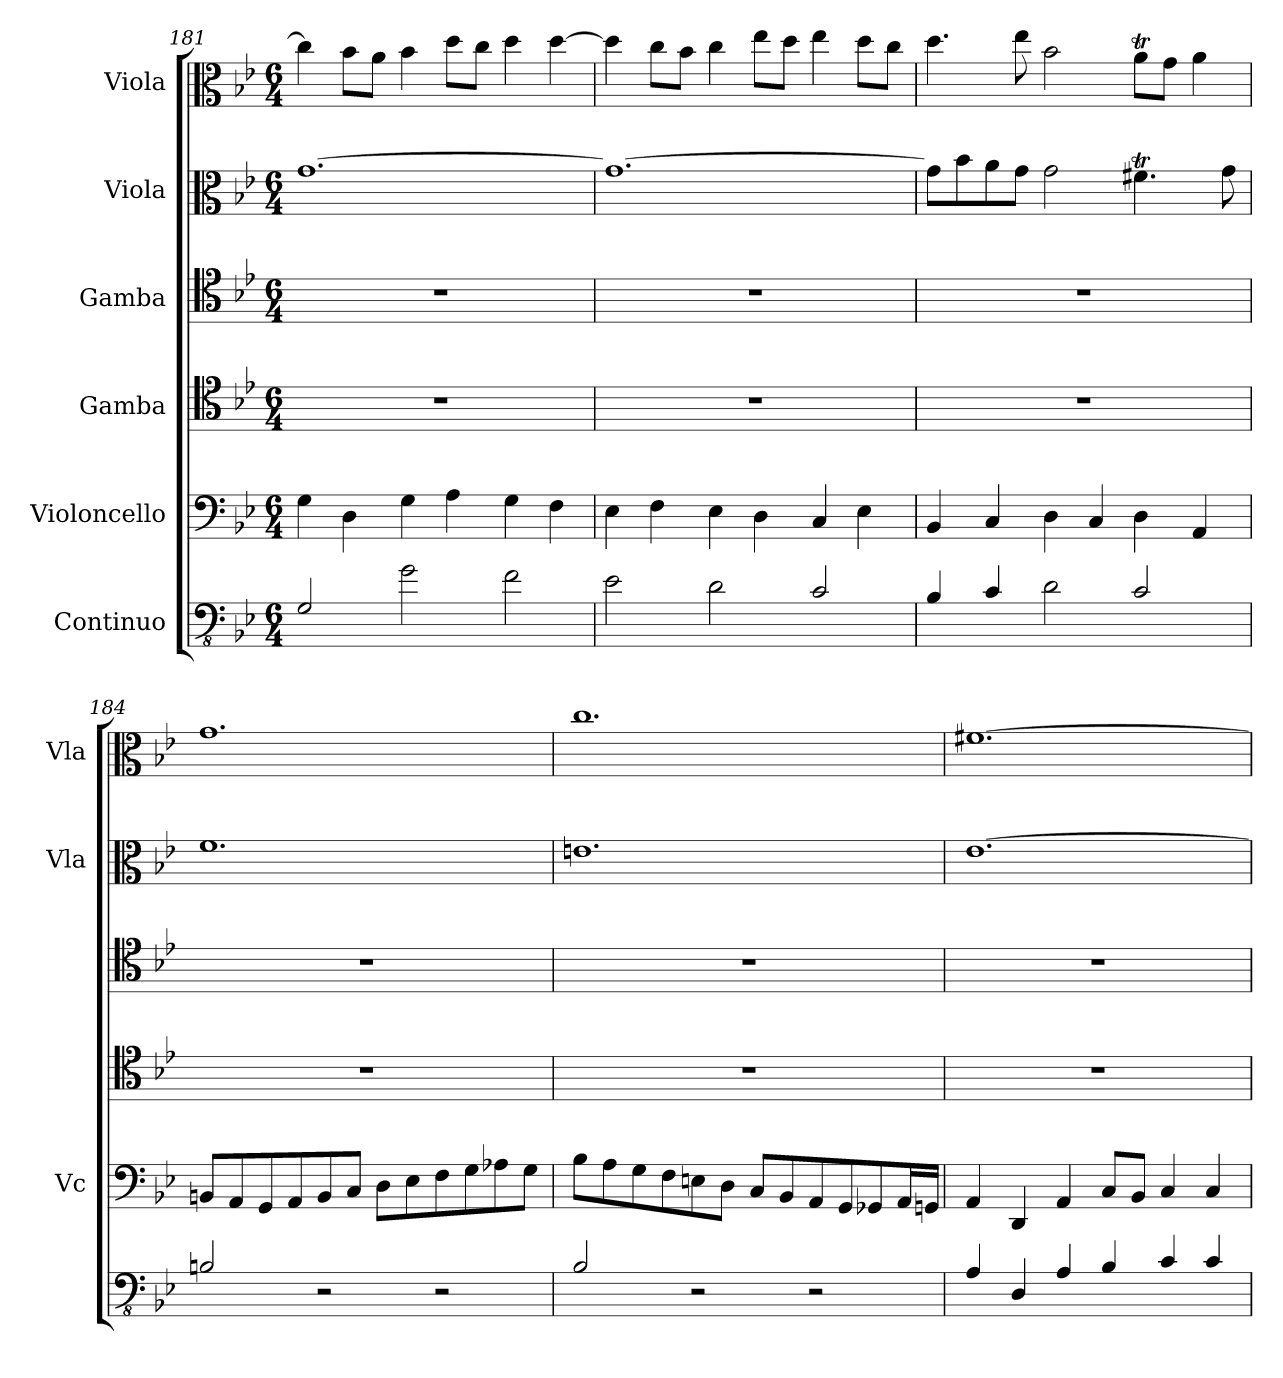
**kern	**kern	**kern	**kern	**kern	**kern
*part6	*part5	*part4	*part3	*part2	*part1
*staff6	*staff5	*staff4	*staff3	*staff2	*staff1
*I"Continuo	*I"Violoncello	*I"Gamba	*I"Gamba	*I"Viola	*I"Viola
*	*I'Vc	*	*	*I'Vla	*I'Vla
*clefFv4	*clefF4	*clefC4	*clefC4	*clefC3	*clefC3
*ITrd7c12	*	*	*	*	*
*k[b-e-]	*k[b-e-]	*k[b-e-]	*k[b-e-]	*k[b-e-]	*k[b-e-]
*M6/4	*M6/4	*M6/4	*M6/4	*M6/4	*M6/4
=181	=181	=181	=181	=181	=181
2GGG/	4G\	1.r	1.r	[1.g	4cc\]
.	4D\	.	.	.	8b-\L
.	.	.	.	.	8a\J
2GG\	4G\	.	.	.	4b-\
.	4A\	.	.	.	8dd\L
.	.	.	.	.	8cc\J
2FF\	4G\	.	.	.	4dd\
.	4F\	.	.	.	[4dd\
=182	=182	=182	=182	=182	=182
2EE-\	4E-\	1.r	1.r	1.g_	4dd\]
.	4F\	.	.	.	8cc\L
.	.	.	.	.	8b-\J
2DD\	4E-\	.	.	.	4cc\
.	4D\	.	.	.	8ee-\L
.	.	.	.	.	8dd\J
2CC/	4C/	.	.	.	4ee-\
.	4E-\	.	.	.	8dd\L
.	.	.	.	.	8cc\J
!!LO:LB:g=z
=183	=183	=183	=183	=183	=183
4BBB-/	4BB-/	1.r	1.r	8g\L]	4.dd\
.	.	.	.	8b-\	.
4CC/	4C/	.	.	8a\	.
.	.	.	.	8g\J	8ee-\
2DD\	4D\	.	.	2g\	2b-\
.	4C/	.	.	.	.
2CC/	4D\	.	.	4.f#Xt\	8at\L
.	.	.	.	.	8g\J
.	4AA/	.	.	.	4a\
.	.	.	.	8g\	.
=184	=184	=184	=184	=184	=184
2BBBn/	8BBn/L	1.r	1.r	1.f	1.g
.	8AA/	.	.	.	.
.	8GG/	.	.	.	.
.	8AA/	.	.	.	.
2r	8BB/	.	.	.	.
.	8C/J	.	.	.	.
.	8D\L	.	.	.	.
.	8E-\	.	.	.	.
2r	8F\	.	.	.	.
.	8G\	.	.	.	.
.	8A-X\	.	.	.	.
.	8G\J	.	.	.	.
=185	=185	=185	=185	=185	=185
2BBB-/	8B-\L	1.r	1.r	1.en	1.cc
.	8A\	.	.	.	.
.	8G\	.	.	.	.
.	8F\	.	.	.	.
2r	8En\	.	.	.	.
.	8D\J	.	.	.	.
.	8C/L	.	.	.	.
.	8BB-/	.	.	.	.
2r	8AA/	.	.	.	.
.	8GG/	.	.	.	.
.	8GG-X/	.	.	.	.
.	16AA/L	.	.	.	.
.	16GGn/JJ	.	.	.	.
!!LO:PB:g=z
=186	=186	=186	=186	=186	=186
4AAA/	4AA/	1.r	1.r	[1.e-	[1.f#X
4DDD/	4DD/	.	.	.	.
4AAA/	4AA/	.	.	.	.
4BBB-/	8C/L	.	.	.	.
.	8BB-/J	.	.	.	.
4CC/	4C/	.	.	.	.
4CC/	4C/	.	.	.	.
=	=	=	=	=	=
*-	*-	*-	*-	*-	*-
